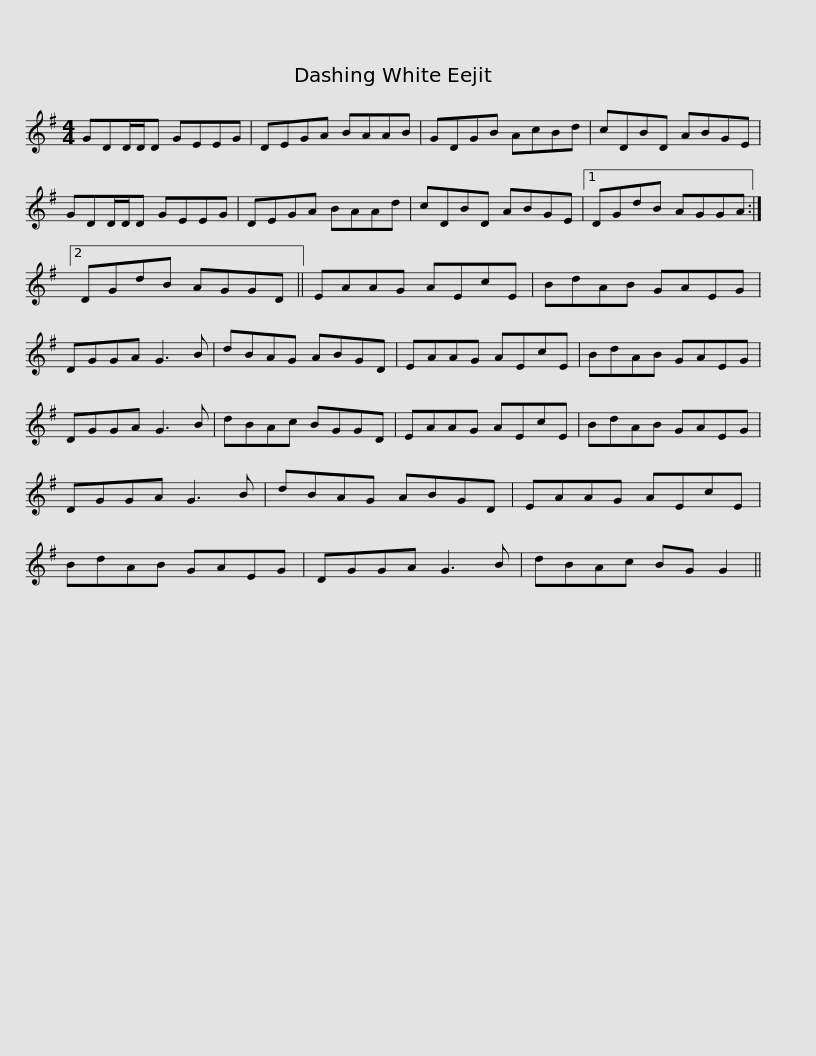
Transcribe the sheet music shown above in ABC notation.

X:1
L:1/8
M:4/4
I:linebreak $
K:G
V:1 treble
V:1
 GDD/D/D GEEG | DEGA BAAB | GDGB AcBd | cDBD ABGE | GDD/D/D GEEG |$ %5
 DEGA BAAd | cDBD ABGE |1 DGdB AGGA :|2 DGdB AGGD || EAAG AEcE |$ %10
 BdAB GAEG | DGGA G3 B | dBAG ABGD | EAAG AEcE | BdAB GAEG | %15
 DGGA G3 B |$ dBAc BGGD | EAAG AEcE | BdAB GAEG | DGGA G3 B | %20
 dBAG ABGD | EAAG AEcE |$ BdAB GAEG | DGGA G3 B | dBAc BG G2 || %25
